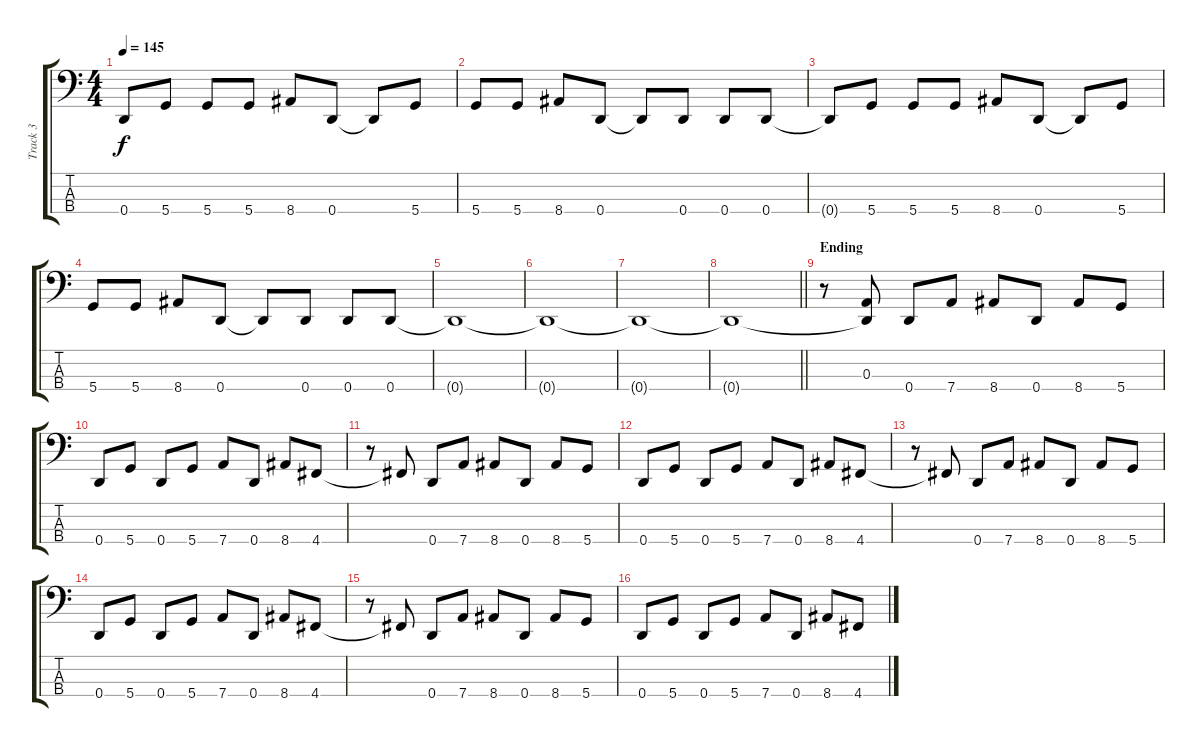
\track ("Track 3" "Track 3") {instrument electricbassfinger}
\staff {score tabs}
\tuning (G2 D2 A1 D1) {hide}
\ts (4 4)
\tempo 145
\clef f4
\ks c
0.4{t}.8{dy f} 5.4.8 5.4.8 5.4.8 8.4.8 0.4.8 0.4{t}.8 5.4.8 |
5.4.8 5.4.8 8.4.8 0.4.8 0.4{t}.8 0.4.8 0.4.8 0.4.8 |
0.4{t}.8 5.4.8 5.4.8 5.4.8 8.4.8 0.4.8 0.4{t}.8 5.4.8 |
5.4.8 5.4.8 8.4.8 0.4.8 0.4{t}.8 0.4.8 0.4.8 0.4.8 |
0.4{t}.1 |
0.4{t}.1 |
0.4{t}.1 |
\barLineRight lightlight
0.4{t}.1 |
\section ("" "Ending")
r.8 (0.3 0.4{t}).8 0.4.8 7.4.8 8.4.8 0.4.8 8.4.8 5.4.8 |
0.4.8 5.4.8 0.4.8 5.4.8 7.4.8 0.4.8 8.4.8 4.4.8 |
r.8 4.4{t}.8 0.4.8 7.4.8 8.4.8 0.4.8 8.4.8 5.4.8 |
0.4.8 5.4.8 0.4.8 5.4.8 7.4.8 0.4.8 8.4.8 4.4.8 |
r.8 4.4{t}.8 0.4.8 7.4.8 8.4.8 0.4.8 8.4.8 5.4.8 |
0.4.8 5.4.8 0.4.8 5.4.8 7.4.8 0.4.8 8.4.8 4.4.8 |
r.8 4.4{t}.8 0.4.8 7.4.8 8.4.8 0.4.8 8.4.8 5.4.8 |
0.4.8 5.4.8 0.4.8 5.4.8 7.4.8 0.4.8 8.4.8 4.4.8
